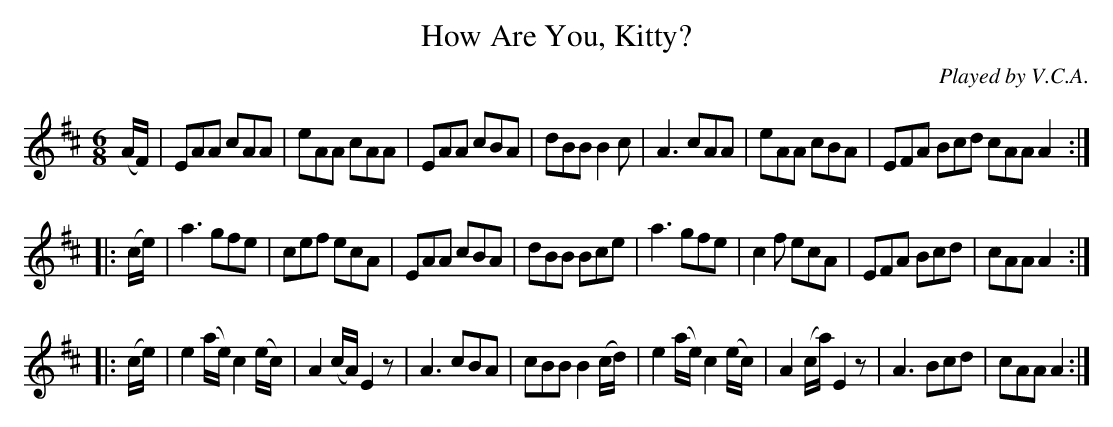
X:1
T:How Are You, Kitty?
C:Played by V.C.A.
M:6/8
L:1/8
K:Amix
(A/F/)|EAA cAA|eAA cAA|EAA cBA|dBB B2c|A3 cAA|eAA cBA|EFA Bcd cAA A2::
(c/e/)|a3 gfe|cef ecA|EAA cBA|dBB Bce|a3 gfe|c2f ecA|EFA Bcd|cAA A2::
(c/e/)|e2(a/e/) c2(e/c/)|A2(c/A/) E2z|A3 cBA|cBB B2(c/d/)|e2(a/e/) c2(e/c/)|A2 (c/a/)E2z|A3 Bcd|cAA A2:|
